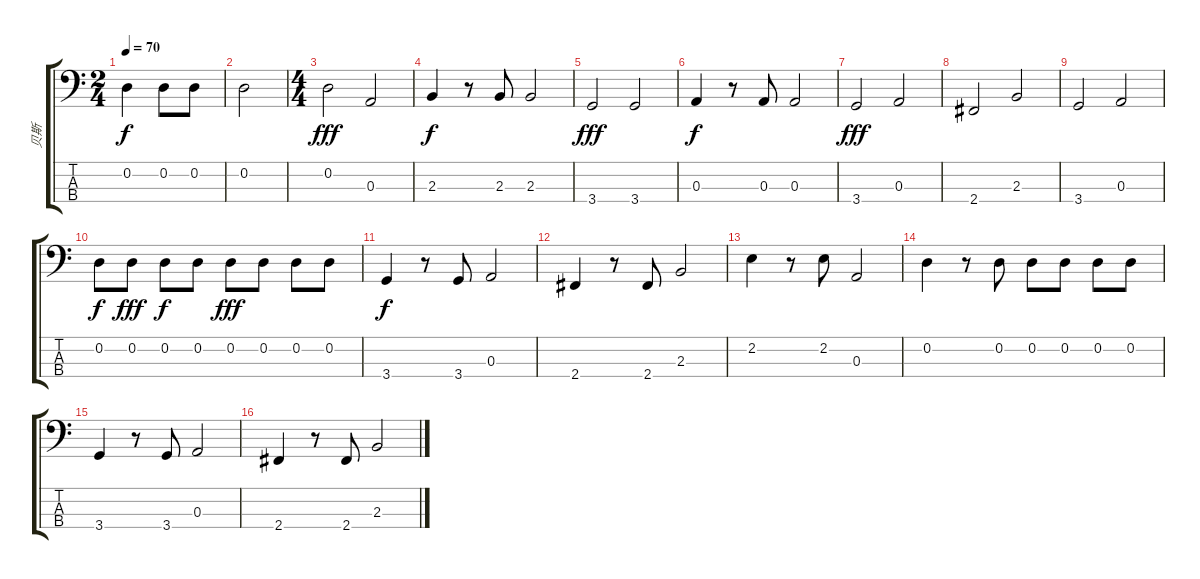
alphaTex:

\track ("贝斯" "贝斯") {instrument electricbassfinger}
\staff {score tabs}
\tuning (G2 D2 A1 E1) {hide}
\ts (2 4)
\tempo 70
\clef f4
\ks c
0.2.4{dy f} 0.2.8 0.2.8 |
0.2.2 |
\ts (4 4)
0.2.2{dy fff} 0.3.2 |
2.3.4{dy f} r.8 2.3.8 2.3.2 |
3.4.2{dy fff} 3.4.2 |
0.3.4{dy f} r.8 0.3.8 0.3.2 |
3.4.2{dy fff} 0.3.2 |
2.4.2 2.3.2 |
3.4.2 0.3.2 |
0.2.8{dy f} 0.2.8{dy fff} 0.2.8{dy f} 0.2.8 0.2.8{dy fff} 0.2.8 0.2.8 0.2.8 |
3.4.4{dy f} r.8 3.4.8 0.3.2 |
2.4.4 r.8 2.4.8 2.3.2 |
2.2.4 r.8 2.2.8 0.3.2 |
0.2.4 r.8 0.2.8 0.2.8 0.2.8 0.2.8 0.2.8 |
3.4.4 r.8 3.4.8 0.3.2 |
2.4.4 r.8 2.4.8 2.3.2
